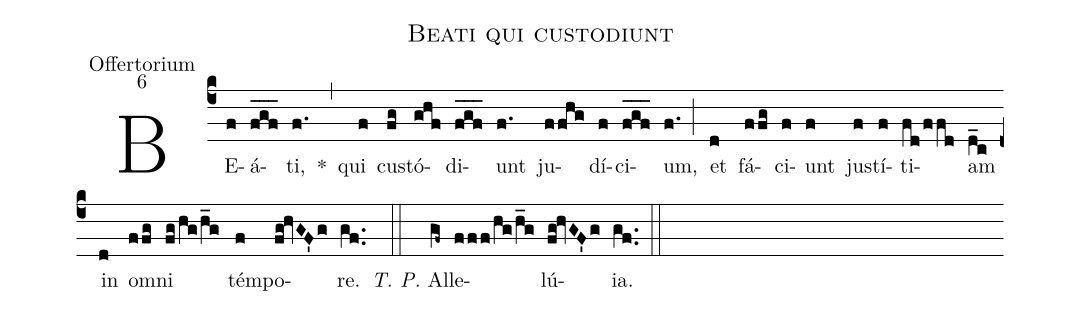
name: Beati qui custodiunt;
office-part: Offertorium;
mode: 6;
%%
(c4) BE(f)á(f_g_f_)ti,(f.) *(,) qui(f) cus(fg)tó(ghf)di(f_g_f_)unt(f.) ju(ffhg)dí(f)ci(f_g_f_)um,(f.) (;) et(d) fá(ffg)ci(f)unt(f) jus(f)tí(f)ti(fd/ffd)am(d_c) in(d) om(ffg)ni(fg/hg/h_g) tém(f)po(fg!hvGF'g)re.(gf..) (::)
<i>T. P.</i> Al(gf~)le(fff/hg/h_g)lú(fg!hvGF'g)ia.(gf..) (::)
